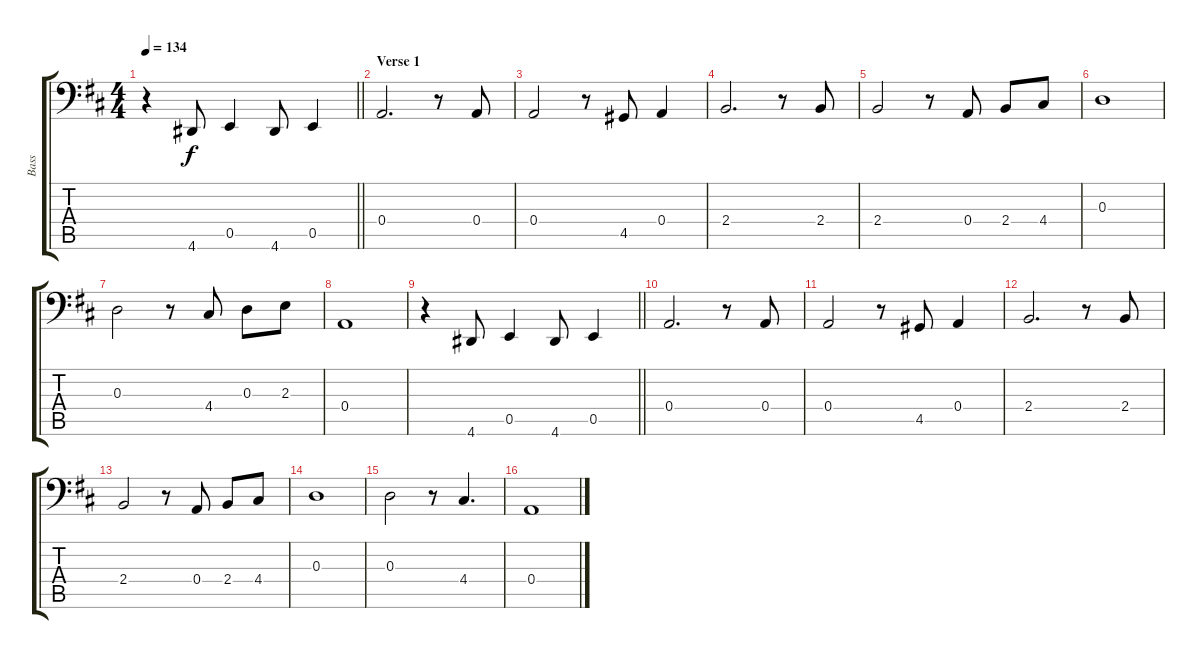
\track ("Bass" "Bass") {instrument electricbassfinger}
\staff {score tabs}
\tuning (C3 G2 D2 A1 E1 B0) {hide}
\ts (4 4)
\tempo 134
\clef f4
\barLineRight lightlight
\ks d
r.4{dy f} 4.6.8 0.5.4 4.6.8 0.5.4 |
\section ("" "Verse 1")
0.4.2{d} r.8 0.4.8 |
0.4.2 r.8 4.5.8 0.4.4 |
2.4.2{d} r.8 2.4.8 |
2.4.2 r.8 0.4.8 2.4.8 4.4.8 |
0.3.1 |
0.3.2 r.8 4.4.8 0.3.8 2.3.8 |
0.4.1 |
\barLineRight lightlight
r.4 4.6.8 0.5.4 4.6.8 0.5.4 |
0.4.2{d} r.8 0.4.8 |
0.4.2 r.8 4.5.8 0.4.4 |
2.4.2{d} r.8 2.4.8 |
2.4.2 r.8 0.4.8 2.4.8 4.4.8 |
0.3.1 |
0.3.2 r.8 4.4.4{d} |
0.4.1
